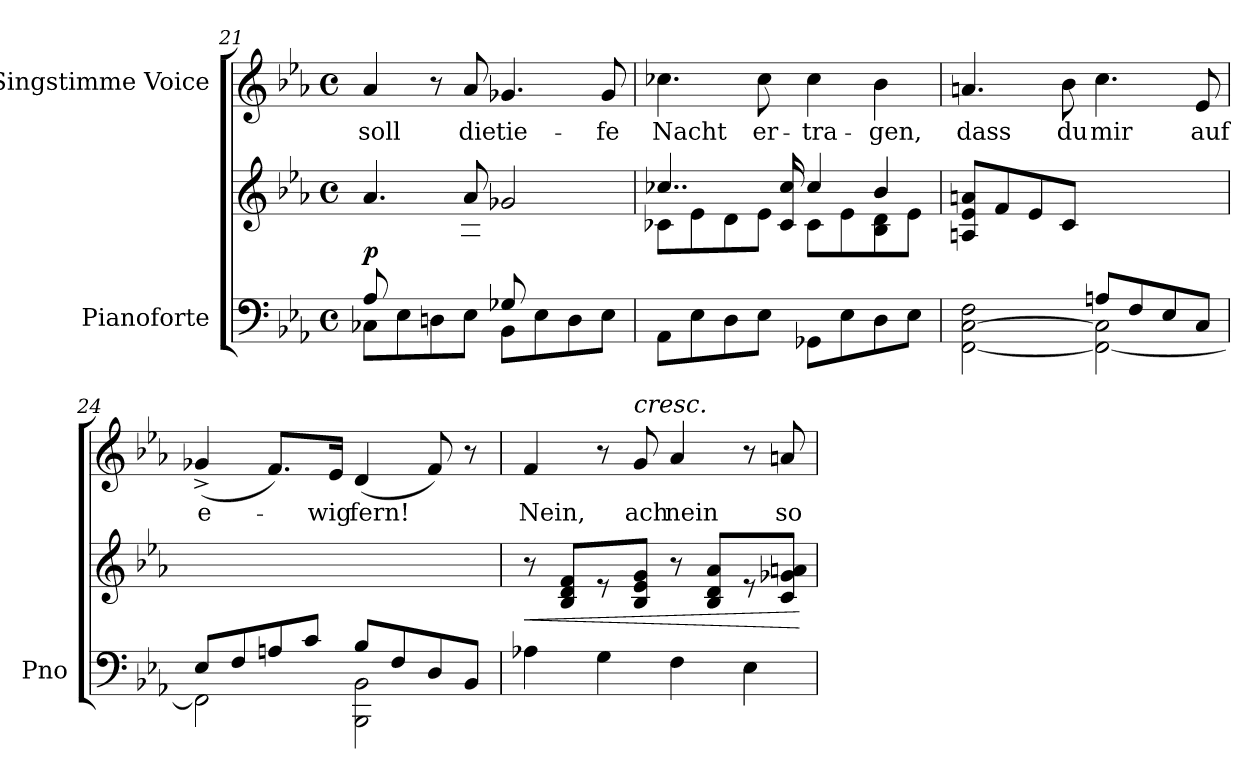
**kern	**kern	**dynam	**kern	**text
*part2	*part2	*part2	*part1	*part1
*staff3	*staff2	*staff2/3	*staff1	*staff1
*I"Pianoforte	*	*	*I"Singstimme Voice	*
*I'Pno	*	*	*	*
*clefF4	*clefG2	*	*clefG2	*
*k[b-e-a-]	*k[b-e-a-]	*	*k[b-e-a-]	*
*M4/4	*M4/4	*	*M4/4	*
*met(c)	*met(c)	*	*met(c)	*
=21	=21	=21	=21	=21
*^	*^	*	*	*
!	!	!	!	!LO:DY:b	!	!
8A-/L	8C-X\L	4.a-/	8ryy	p	4a-/	soll
4.ryy	8E-\	.	8e-\	.	.	.
.	8Dn\	.	8dn\	.	8r	.
.	8E-\J	8a-/	8A-\ 8e-\J	.	8a-/	die
8G-X/L	8BB-\L	2g-X/	8ryy	.	4.g-X/	tie-
4.ryy	8E-\	.	8e-\	.	.	.
.	8D\	.	8d\	.	.	.
.	8E-\J	.	8e-\J	.	8g-/	-fe
*v	*v	*	*	*	*	*
=22	=22	=22	=22	=22	=22
8AA-\L	4..cc-X/	8c-X\L	.	4.cc-X\	Nacht
8E-\	.	8e-\	.	.	.
8D\	.	8d\	.	.	.
8E-\J	.	8e-\J	.	8cc-\	er-
.	16c-/ 16cc-/	.	.	.	.
8GG-X\L	4cc-/	8c-\L	.	4cc-\	-tra-
8E-\	.	8e-\	.	.	.
8D\	4b-/	8B-\ 8d\	.	4b-\	-gen,
8E-\J	.	8e-\J	.	.	.
*	*v	*v	*	*	*
=23	=23	=23	=23	=23
*^	*	*	*	*
2ryy	[2FF\ [2C\ 2F\	8An/ 8e-/ 8an/L	.	4.an/	dass
.	.	8f/	.	.	.
.	.	8e-/	.	.	.
.	.	8c/J	.	8b-\	du
8An/L	2FF\_ 2C\]	2ryy	.	4.cc\	mir
8F/	.	.	.	.	.
8E-/	.	.	.	.	.
8C/J	.	.	.	8e-/	auf
=24	=24	=24	=24	=24	=24
8E-/L	2FF\]	1ryy	.	(4g-X^>/	e-
8F/	.	.	.	.	.
8An/	.	.	.	8.f/L)	.
8c/J	.	.	.	.	.
.	.	.	.	16e-/Jk	-wig
8B-/L	2BBB-\ 2BB-\	.	.	(4d/	fern!
8F/	.	.	.	.	.
8D/	.	.	.	8f/)	.
8BB-/J	.	.	.	8r	.
*v	*v	*	*	*	*
=25	=25	=25	=25	=25
!	!	!LO:HP:b	!	!
4A-X\	8r	<	4f/	Nein,
.	8B-/ 8d/ 8f/L	.	.	.
4G\	8r	.	8r	.
!	!	!	!LO:TX:a:i:t=cresc.	!
.	8B-/ 8e-/ 8g/J	.	8g/	ach
4F\	8r	.	4a-/	nein
.	8B-/ 8d/ 8a-/L	.	.	.
4E-\	8r	.	8r	.
.	8c/ 8g-X/ 8an/J	.	8an/	so
.	.	[	.	.
=	=	=	=	=
*-	*-	*-	*-	*-
